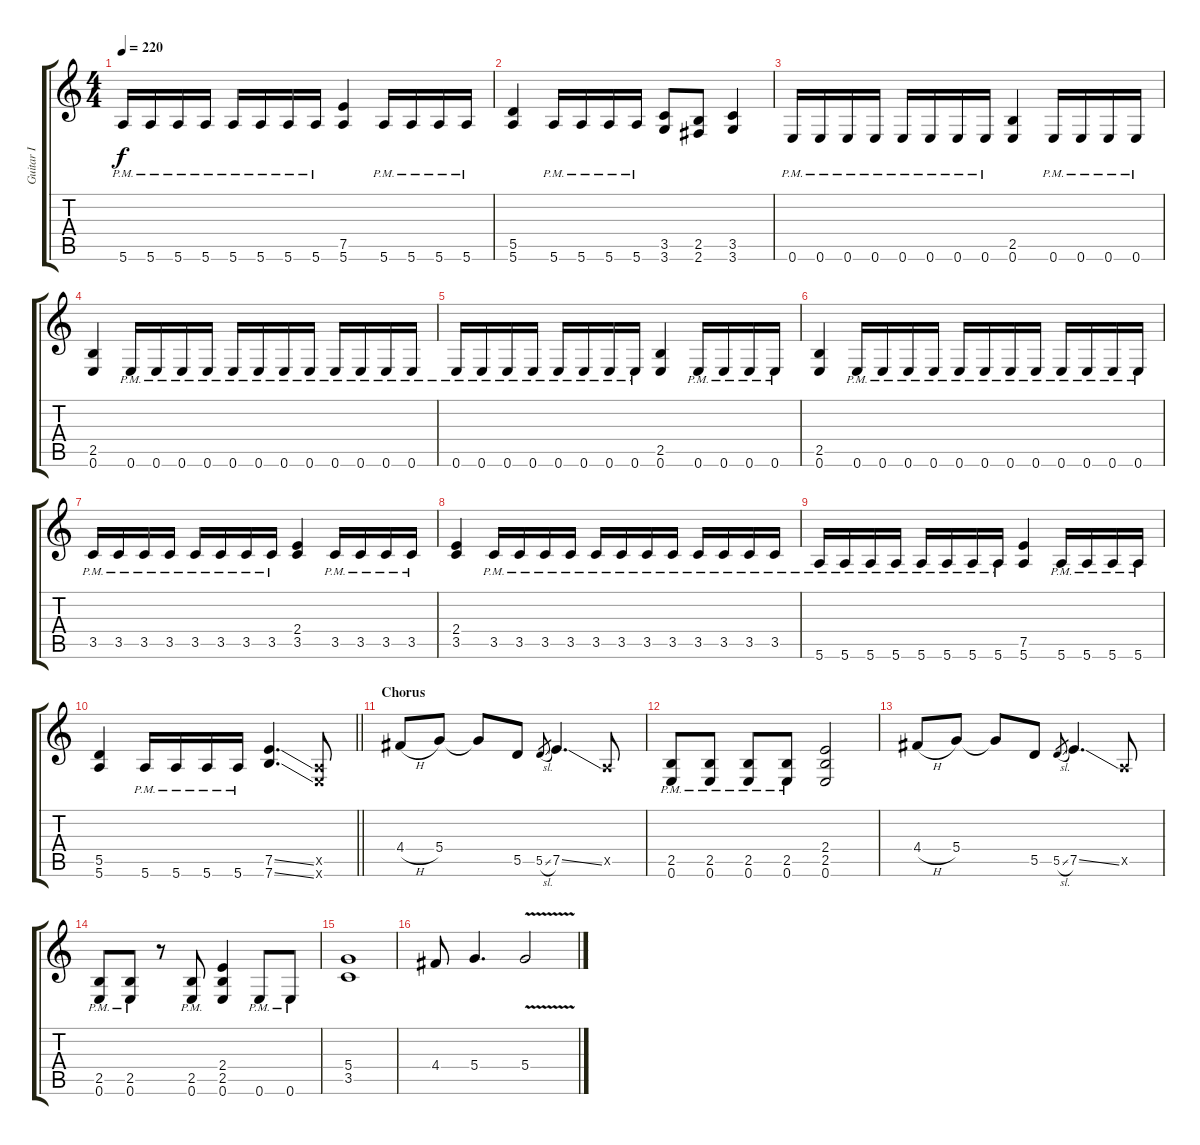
\track ("Guitar I" "Guitar I") {instrument distortionguitar}
\staff {score tabs}
\tuning (E4 B3 G3 D3 A2 E2) {hide}
\ts (4 4)
\tempo 220
\clef g2
\ks c
5.6{pm}.16{dy f} 5.6{pm}.16 5.6{pm}.16 5.6{pm}.16 5.6{pm}.16 5.6{pm}.16 5.6{pm}.16 5.6{pm}.16 (7.5 5.6).4 5.6{pm}.16 5.6{pm}.16 5.6{pm}.16 5.6{pm}.16 |
(5.5 5.6).4 5.6{pm}.16 5.6{pm}.16 5.6{pm}.16 5.6{pm}.16 (3.5 3.6).8 (2.5 2.6).8 (3.5 3.6).4 |
0.6{pm}.16 0.6{pm}.16 0.6{pm}.16 0.6{pm}.16 0.6{pm}.16 0.6{pm}.16 0.6{pm}.16 0.6{pm}.16 (2.5 0.6).4 0.6{pm}.16 0.6{pm}.16 0.6{pm}.16 0.6{pm}.16 |
(2.5 0.6).4 0.6{pm}.16 0.6{pm}.16 0.6{pm}.16 0.6{pm}.16 0.6{pm}.16 0.6{pm}.16 0.6{pm}.16 0.6{pm}.16 0.6{pm}.16 0.6{pm}.16 0.6{pm}.16 0.6{pm}.16 |
0.6{pm}.16 0.6{pm}.16 0.6{pm}.16 0.6{pm}.16 0.6{pm}.16 0.6{pm}.16 0.6{pm}.16 0.6{pm}.16 (2.5 0.6).4 0.6{pm}.16 0.6{pm}.16 0.6{pm}.16 0.6{pm}.16 |
(2.5 0.6).4 0.6{pm}.16 0.6{pm}.16 0.6{pm}.16 0.6{pm}.16 0.6{pm}.16 0.6{pm}.16 0.6{pm}.16 0.6{pm}.16 0.6{pm}.16 0.6{pm}.16 0.6{pm}.16 0.6{pm}.16 |
3.5{pm}.16 3.5{pm}.16 3.5{pm}.16 3.5{pm}.16 3.5{pm}.16 3.5{pm}.16 3.5{pm}.16 3.5{pm}.16 (2.4 3.5).4 3.5{pm}.16 3.5{pm}.16 3.5{pm}.16 3.5{pm}.16 |
(2.4 3.5).4 3.5{pm}.16 3.5{pm}.16 3.5{pm}.16 3.5{pm}.16 3.5{pm}.16 3.5{pm}.16 3.5{pm}.16 3.5{pm}.16 3.5{pm}.16 3.5{pm}.16 3.5{pm}.16 3.5{pm}.16 |
5.6{pm}.16 5.6{pm}.16 5.6{pm}.16 5.6{pm}.16 5.6{pm}.16 5.6{pm}.16 5.6{pm}.16 5.6{pm}.16 (7.5 5.6).4 5.6{pm}.16 5.6{pm}.16 5.6{pm}.16 5.6{pm}.16 |
\barLineRight lightlight
(5.5 5.6).4 5.6{pm}.16 5.6{pm}.16 5.6{pm}.16 5.6{pm}.16 (7.5{ss} 7.6{ss}).4{d} (0.5{x} 0.6{x}).8 |
\section ("" "Chorus")
4.4{h}.8 5.4.8 5.4{t}.8 5.5.8 5.5{sl}.8{gr} 7.5{ss}.4{d} 0.5{x}.8 |
(2.5{pm} 0.6{pm}).8 (2.5{pm} 0.6{pm}).8 (2.5{pm} 0.6{pm}).8 (2.5{pm} 0.6{pm}).8 (2.4 2.5 0.6).2 |
4.4{h}.8 5.4.8 5.4{t}.8 5.5.8 5.5{sl}.8{gr} 7.5{ss}.4{d} 0.5{x}.8 |
(2.5{pm} 0.6{pm}).8 (2.5{pm} 0.6{pm}).8 r.8 (2.5{pm} 0.6{pm}).8 (2.4 2.5 0.6).4 0.6{pm}.8 0.6{pm}.8 |
(5.4 3.5).1 |
4.4.8 5.4.4{d} 5.4{v}.2
